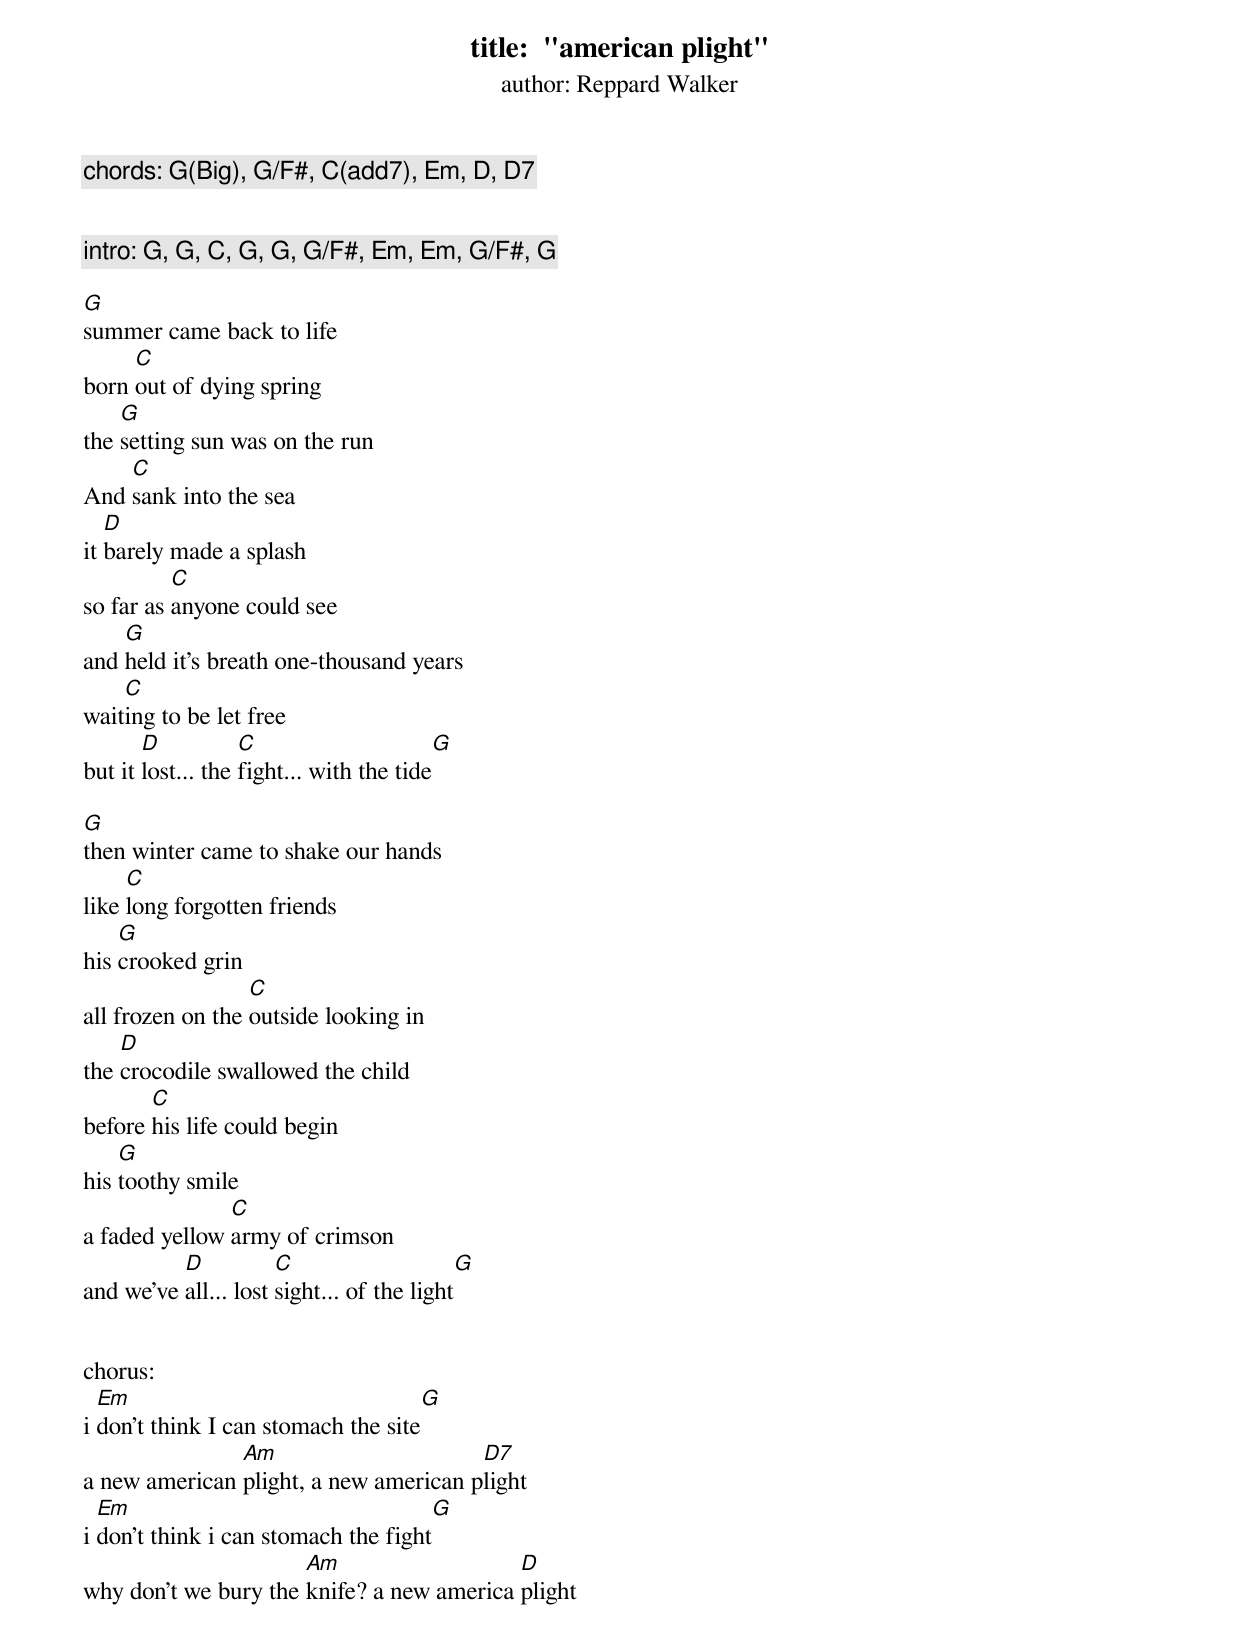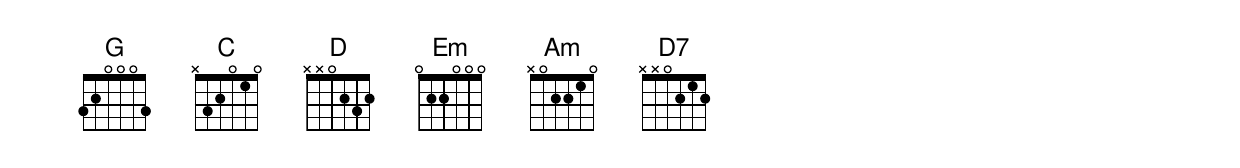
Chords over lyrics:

title:  "american plight"
author: Reppard Walker
chords: G(Big), G/F#, C(add7), Em, D, D7


intro: G, G, C, G, G, G/F#, Em, Em, G/F#, G

G
summer came back to life
     C
born out of dying spring
    G
the setting sun was on the run
    C
And sank into the sea
   D
it barely made a splash
          C
so far as anyone could see
    G
and held it's breath one-thousand years
    C
waiting to be let free
       D           C                     G
but it lost... the fight... with the tide

G
then winter came to shake our hands
     C
like long forgotten friends
    G
his crooked grin
                  C
all frozen on the outside looking in
    D
the crocodile swallowed the child
       C
before his life could begin
    G
his toothy smile
               C
a faded yellow army of crimson
          D           C                    G
and we've all... lost sight... of the light


chorus:
  Em                                G
i don't think I can stomach the site
               Am                      D7
a new american plight, a new american plight
  Em                                 G
i don't think i can stomach the fight
                      Am                   D
why don't we bury the knife? a new america plight
